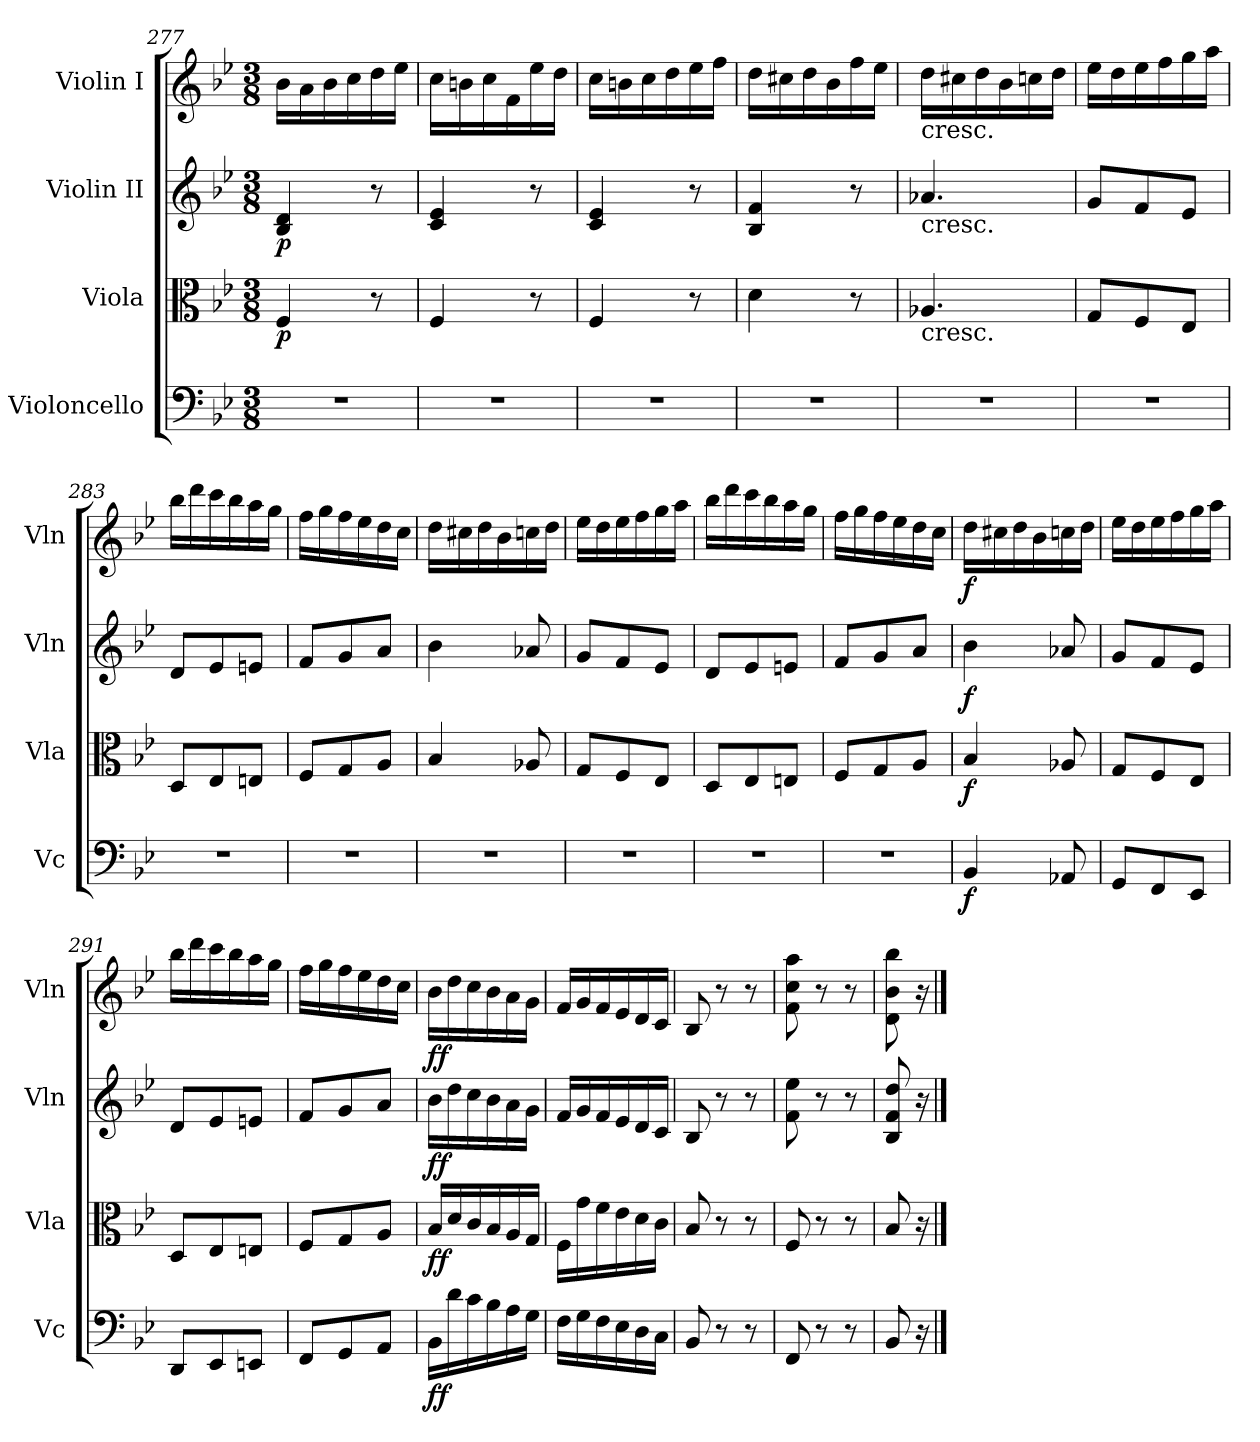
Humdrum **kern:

**kern	**dynam	**kern	**dynam	**kern	**dynam	**kern	**dynam
*part4	*part4	*part3	*part3	*part2	*part2	*part1	*part1
*staff4	*staff4	*staff3	*staff3	*staff2	*staff2	*staff1	*staff1
*I"Violoncello	*	*I"Viola	*	*I"Violin II	*	*I"Violin I	*
*I'Vc	*	*I'Vla	*	*I'Vln	*	*I'Vln	*
!!LO:PB:g=z
*clefF4	*	*clefC3	*	*clefG2	*	*clefG2	*
*k[b-e-]	*	*k[b-e-]	*	*k[b-e-]	*	*k[b-e-]	*
*M3/8	*	*M3/8	*	*M3/8	*	*M3/8	*
=277	=277	=277	=277	=277	=277	=277	=277
!	!	!	!LO:DY:b	!	!LO:DY:b	!	!
4.r	.	4F/	p	4B-/ 4d/	p	16b-\LL	.
.	.	.	.	.	.	16a\	.
.	.	.	.	.	.	16b-\	.
.	.	.	.	.	.	16cc\	.
.	.	8r	.	8r	.	16dd\	.
.	.	.	.	.	.	16ee-\JJ	.
=278	=278	=278	=278	=278	=278	=278	=278
4.r	.	4F/	.	4c/ 4e-/	.	16cc\LL	.
.	.	.	.	.	.	16bn\	.
.	.	.	.	.	.	16cc\	.
.	.	.	.	.	.	16f\	.
.	.	8r	.	8r	.	16ee-\	.
.	.	.	.	.	.	16dd\JJ	.
=279	=279	=279	=279	=279	=279	=279	=279
4.r	.	4F/	.	4c/ 4e-/	.	16cc\LL	.
.	.	.	.	.	.	16bn\	.
.	.	.	.	.	.	16cc\	.
.	.	.	.	.	.	16dd\	.
.	.	8r	.	8r	.	16ee-\	.
.	.	.	.	.	.	16ff\JJ	.
=280	=280	=280	=280	=280	=280	=280	=280
4.r	.	4d\	.	4B-/ 4f/	.	16dd\LL	.
.	.	.	.	.	.	16cc#X\	.
.	.	.	.	.	.	16dd\	.
.	.	.	.	.	.	16b-\	.
.	.	8r	.	8r	.	16ff\	.
.	.	.	.	.	.	16ee-\JJ	.
=281	=281	=281	=281	=281	=281	=281	=281
!	!	!	!	!	!	!LO:TX:b:t=cresc.	!
!	!	!	!	!LO:TX:b:t=cresc.	!	!	!
!	!	!LO:TX:b:t=cresc.	!	!	!	!	!
4.r	.	4.A-X/	.	4.a-X/	.	16dd\LL	.
.	.	.	.	.	.	16cc#X\	.
.	.	.	.	.	.	16dd\	.
.	.	.	.	.	.	16b-\	.
.	.	.	.	.	.	16ccn\	.
.	.	.	.	.	.	16dd\JJ	.
!!LO:LB:g=z
=282	=282	=282	=282	=282	=282	=282	=282
4.r	.	8G/L	.	8g/L	.	16ee-\LL	.
.	.	.	.	.	.	16dd\	.
.	.	8F/	.	8f/	.	16ee-\	.
.	.	.	.	.	.	16ff\	.
.	.	8E-/J	.	8e-/J	.	16gg\	.
.	.	.	.	.	.	16aa\JJ	.
!!LO:PB:g=z
=283	=283	=283	=283	=283	=283	=283	=283
4.r	.	8D/L	.	8d/L	.	16bb-\LL	.
.	.	.	.	.	.	16ddd\	.
.	.	8E-/	.	8e-/	.	16ccc\	.
.	.	.	.	.	.	16bb-\	.
.	.	8En/J	.	8en/J	.	16aa\	.
.	.	.	.	.	.	16gg\JJ	.
=284	=284	=284	=284	=284	=284	=284	=284
4.r	.	8F/L	.	8f/L	.	16ff\LL	.
.	.	.	.	.	.	16gg\	.
.	.	8G/	.	8g/	.	16ff\	.
.	.	.	.	.	.	16ee-\	.
.	.	8A/J	.	8a/J	.	16dd\	.
.	.	.	.	.	.	16cc\JJ	.
=285	=285	=285	=285	=285	=285	=285	=285
4.r	.	4B-/	.	4b-\	.	16dd\LL	.
.	.	.	.	.	.	16cc#X\	.
.	.	.	.	.	.	16dd\	.
.	.	.	.	.	.	16b-\	.
.	.	8A-X/	.	8a-X/	.	16ccn\	.
.	.	.	.	.	.	16dd\JJ	.
=286	=286	=286	=286	=286	=286	=286	=286
4.r	.	8G/L	.	8g/L	.	16ee-\LL	.
.	.	.	.	.	.	16dd\	.
.	.	8F/	.	8f/	.	16ee-\	.
.	.	.	.	.	.	16ff\	.
.	.	8E-/J	.	8e-/J	.	16gg\	.
.	.	.	.	.	.	16aa\JJ	.
=287	=287	=287	=287	=287	=287	=287	=287
4.r	.	8D/L	.	8d/L	.	16bb-\LL	.
.	.	.	.	.	.	16ddd\	.
.	.	8E-/	.	8e-/	.	16ccc\	.
.	.	.	.	.	.	16bb-\	.
.	.	8En/J	.	8en/J	.	16aa\	.
.	.	.	.	.	.	16gg\JJ	.
!!LO:LB:g=z
=288	=288	=288	=288	=288	=288	=288	=288
4.r	.	8F/L	.	8f/L	.	16ff\LL	.
.	.	.	.	.	.	16gg\	.
.	.	8G/	.	8g/	.	16ff\	.
.	.	.	.	.	.	16ee-\	.
.	.	8A/J	.	8a/J	.	16dd\	.
.	.	.	.	.	.	16cc\JJ	.
!!LO:PB:g=z
=289	=289	=289	=289	=289	=289	=289	=289
!	!LO:DY:b	!	!LO:DY:b	!	!LO:DY:b	!	!LO:DY:b
4BB-/	f	4B-/	f	4b-\	f	16dd\LL	f
.	.	.	.	.	.	16cc#X\	.
.	.	.	.	.	.	16dd\	.
.	.	.	.	.	.	16b-\	.
8AA-X/	.	8A-X/	.	8a-X/	.	16ccn\	.
.	.	.	.	.	.	16dd\JJ	.
=290	=290	=290	=290	=290	=290	=290	=290
8GG/L	.	8G/L	.	8g/L	.	16ee-\LL	.
.	.	.	.	.	.	16dd\	.
8FF/	.	8F/	.	8f/	.	16ee-\	.
.	.	.	.	.	.	16ff\	.
8EE-/J	.	8E-/J	.	8e-/J	.	16gg\	.
.	.	.	.	.	.	16aa\JJ	.
=291	=291	=291	=291	=291	=291	=291	=291
8DD/L	.	8D/L	.	8d/L	.	16bb-\LL	.
.	.	.	.	.	.	16ddd\	.
8EE-/	.	8E-/	.	8e-/	.	16ccc\	.
.	.	.	.	.	.	16bb-\	.
8EEn/J	.	8En/J	.	8en/J	.	16aa\	.
.	.	.	.	.	.	16gg\JJ	.
=292	=292	=292	=292	=292	=292	=292	=292
8FF/L	.	8F/L	.	8f/L	.	16ff\LL	.
.	.	.	.	.	.	16gg\	.
8GG/	.	8G/	.	8g/	.	16ff\	.
.	.	.	.	.	.	16ee-\	.
8AA/J	.	8A/J	.	8a/J	.	16dd\	.
.	.	.	.	.	.	16cc\JJ	.
=293	=293	=293	=293	=293	=293	=293	=293
!	!LO:DY:b	!	!LO:DY:b	!	!LO:DY:b	!	!LO:DY:b
16BB-\LL	ff	16B-/LL	ff	16b-\LL	ff	16b-\LL	ff
16d\	.	16d/	.	16dd\	.	16dd\	.
16c\	.	16c/	.	16cc\	.	16cc\	.
16B-\	.	16B-/	.	16b-\	.	16b-\	.
16A\	.	16A/	.	16a\	.	16a\	.
16G\JJ	.	16G/JJ	.	16g\JJ	.	16g\JJ	.
!!LO:LB:g=z
=294	=294	=294	=294	=294	=294	=294	=294
16F\LL	.	16F\LL	.	16f/LL	.	16f/LL	.
16G\	.	16g\	.	16g/	.	16g/	.
16F\	.	16f\	.	16f/	.	16f/	.
16E-\	.	16e-\	.	16e-/	.	16e-/	.
16D\	.	16d\	.	16d/	.	16d/	.
16C\JJ	.	16c\JJ	.	16c/JJ	.	16c/JJ	.
!!LO:PB:g=z
=295	=295	=295	=295	=295	=295	=295	=295
8BB-/	.	8B-/	.	8B-/	.	8B-/	.
8r	.	8r	.	8r	.	8r	.
8r	.	8r	.	8r	.	8r	.
=296	=296	=296	=296	=296	=296	=296	=296
8FF/	.	8F/	.	8f\ 8ee-\	.	8f\ 8cc\ 8aa\	.
8r	.	8r	.	8r	.	8r	.
8r	.	8r	.	8r	.	8r	.
=297	=297	=297	=297	=297	=297	=297	=297
8BB-/	.	8B-/	.	8B-/ 8f/ 8dd/	.	8d\ 8b-\ 8bb-\	.
16r	.	16r	.	16r	.	16r	.
==	==	==	==	==	==	==	==
*-	*-	*-	*-	*-	*-	*-	*-
